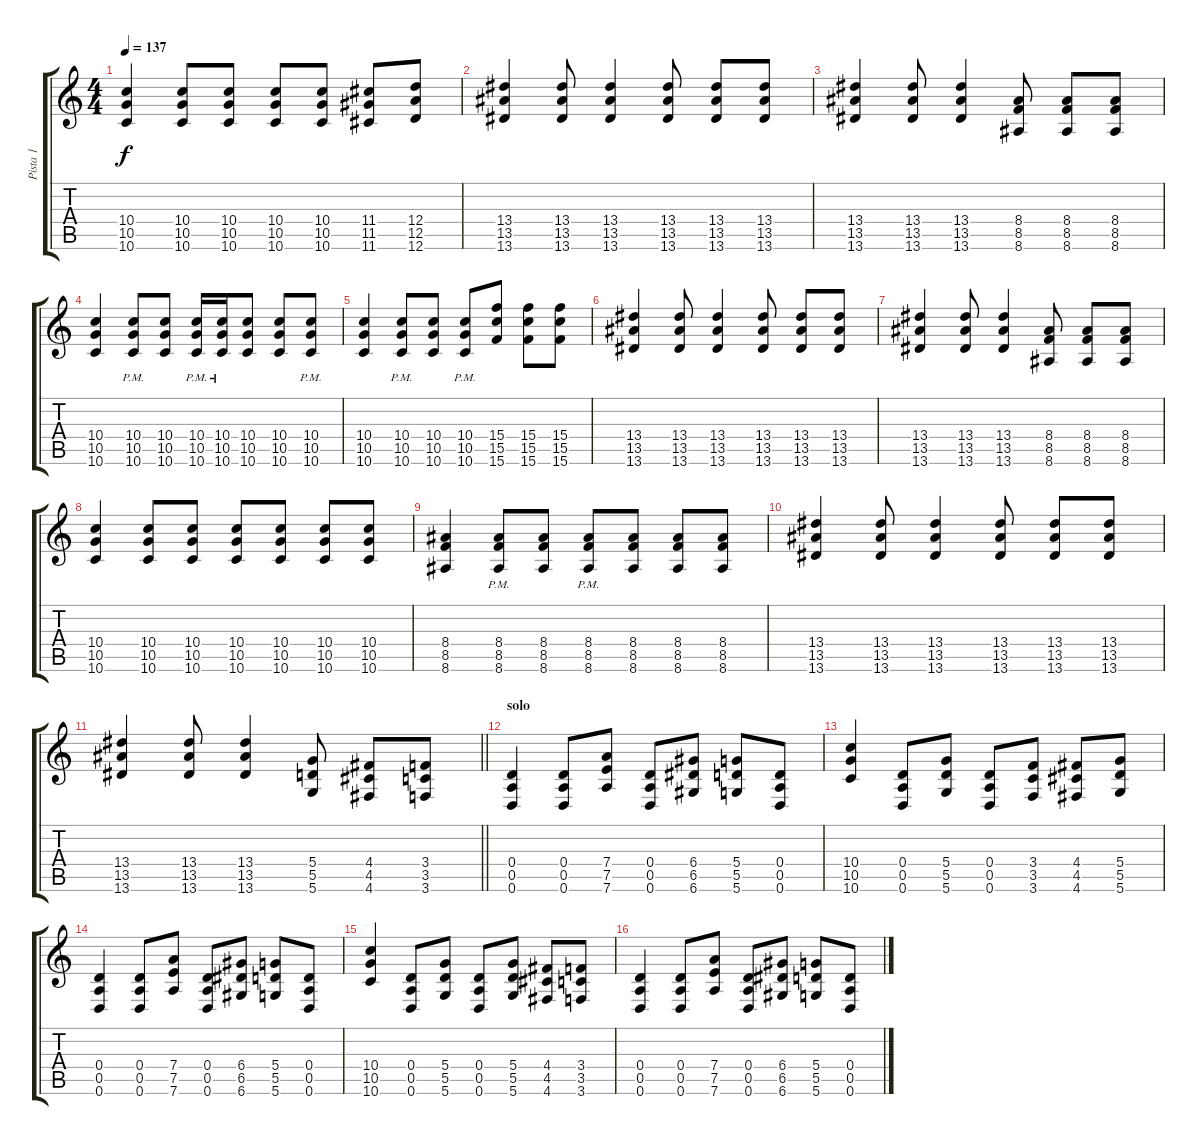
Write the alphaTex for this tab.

\track ("Pista 1" "Pista 1") {instrument distortionguitar}
\staff {score tabs}
\tuning (E4 B3 G3 D3 A2 D2) {hide}
\ts (4 4)
\tempo 137
\clef g2
\ks c
(10.4 10.5 10.6).4{dy f} (10.4 10.5 10.6).8 (10.4 10.5 10.6).8 (10.4 10.5 10.6).8 (10.4 10.5 10.6).8 (11.4 11.5 11.6).8 (12.4 12.5 12.6).8 |
(13.4 13.5 13.6).4 (13.4 13.5 13.6).8 (13.4 13.5 13.6).4 (13.4 13.5 13.6).8 (13.4 13.5 13.6).8 (13.4 13.5 13.6).8 |
(13.4 13.5 13.6).4 (13.4 13.5 13.6).8 (13.4 13.5 13.6).4 (8.4 8.5 8.6).8 (8.4 8.5 8.6).8 (8.4 8.5 8.6).8 |
(10.4 10.5 10.6).4 (10.4{pm} 10.5{pm} 10.6{pm}).8 (10.4 10.5 10.6).8 (10.4{pm} 10.5{pm} 10.6{pm}).16 (10.4{pm} 10.5{pm} 10.6{pm}).16 (10.4 10.5 10.6).8 (10.4 10.5 10.6).8 (10.4{pm} 10.5{pm} 10.6{pm}).8 |
(10.4 10.5 10.6).4 (10.4{pm} 10.5{pm} 10.6{pm}).8 (10.4 10.5 10.6).8 (10.4{pm} 10.5{pm} 10.6{pm}).8 (15.4 15.5 15.6).8 (15.4 15.5 15.6).8 (15.4 15.5 15.6).8 |
(13.4 13.5 13.6).4 (13.4 13.5 13.6).8 (13.4 13.5 13.6).4 (13.4 13.5 13.6).8 (13.4 13.5 13.6).8 (13.4 13.5 13.6).8 |
(13.4 13.5 13.6).4 (13.4 13.5 13.6).8 (13.4 13.5 13.6).4 (8.4 8.5 8.6).8 (8.4 8.5 8.6).8 (8.4 8.5 8.6).8 |
(10.4 10.5 10.6).4 (10.4 10.5 10.6).8 (10.4 10.5 10.6).8 (10.4 10.5 10.6).8 (10.4 10.5 10.6).8 (10.4 10.5 10.6).8 (10.4 10.5 10.6).8 |
(8.4 8.5 8.6).4 (8.4{pm} 8.5{pm} 8.6{pm}).8 (8.4 8.5 8.6).8 (8.4{pm} 8.5{pm} 8.6{pm}).8 (8.4 8.5 8.6).8 (8.4 8.5 8.6).8 (8.4 8.5 8.6).8 |
(13.4 13.5 13.6).4 (13.4 13.5 13.6).8 (13.4 13.5 13.6).4 (13.4 13.5 13.6).8 (13.4 13.5 13.6).8 (13.4 13.5 13.6).8 |
\barLineRight lightlight
(13.4 13.5 13.6).4 (13.4 13.5 13.6).8 (13.4 13.5 13.6).4 (5.4 5.5 5.6).8 (4.4 4.5 4.6).8 (3.4 3.5 3.6).8 |
\section ("" "solo")
(0.4 0.5 0.6).4 (0.4 0.5 0.6).8 (7.4 7.5 7.6).8 (0.4 0.5 0.6).8 (6.4 6.5 6.6).8 (5.4 5.5 5.6).8 (0.4 0.5 0.6).8 |
(10.4 10.5 10.6).4 (0.4 0.5 0.6).8 (5.4 5.5 5.6).8 (0.4 0.5 0.6).8 (3.4 3.5 3.6).8 (4.4 4.5 4.6).8 (5.4 5.5 5.6).8 |
(0.4 0.5 0.6).4 (0.4 0.5 0.6).8 (7.4 7.5 7.6).8 (0.4 0.5 0.6).8 (6.4 6.5 6.6).8 (5.4 5.5 5.6).8 (0.4 0.5 0.6).8 |
(10.4 10.5 10.6).4 (0.4 0.5 0.6).8 (5.4 5.5 5.6).8 (0.4 0.5 0.6).8 (5.4 5.5 5.6).8 (4.4 4.5 4.6).8 (3.4 3.5 3.6).8 |
(0.4 0.5 0.6).4 (0.4 0.5 0.6).8 (7.4 7.5 7.6).8 (0.4 0.5 0.6).8 (6.4 6.5 6.6).8 (5.4 5.5 5.6).8 (0.4 0.5 0.6).8
